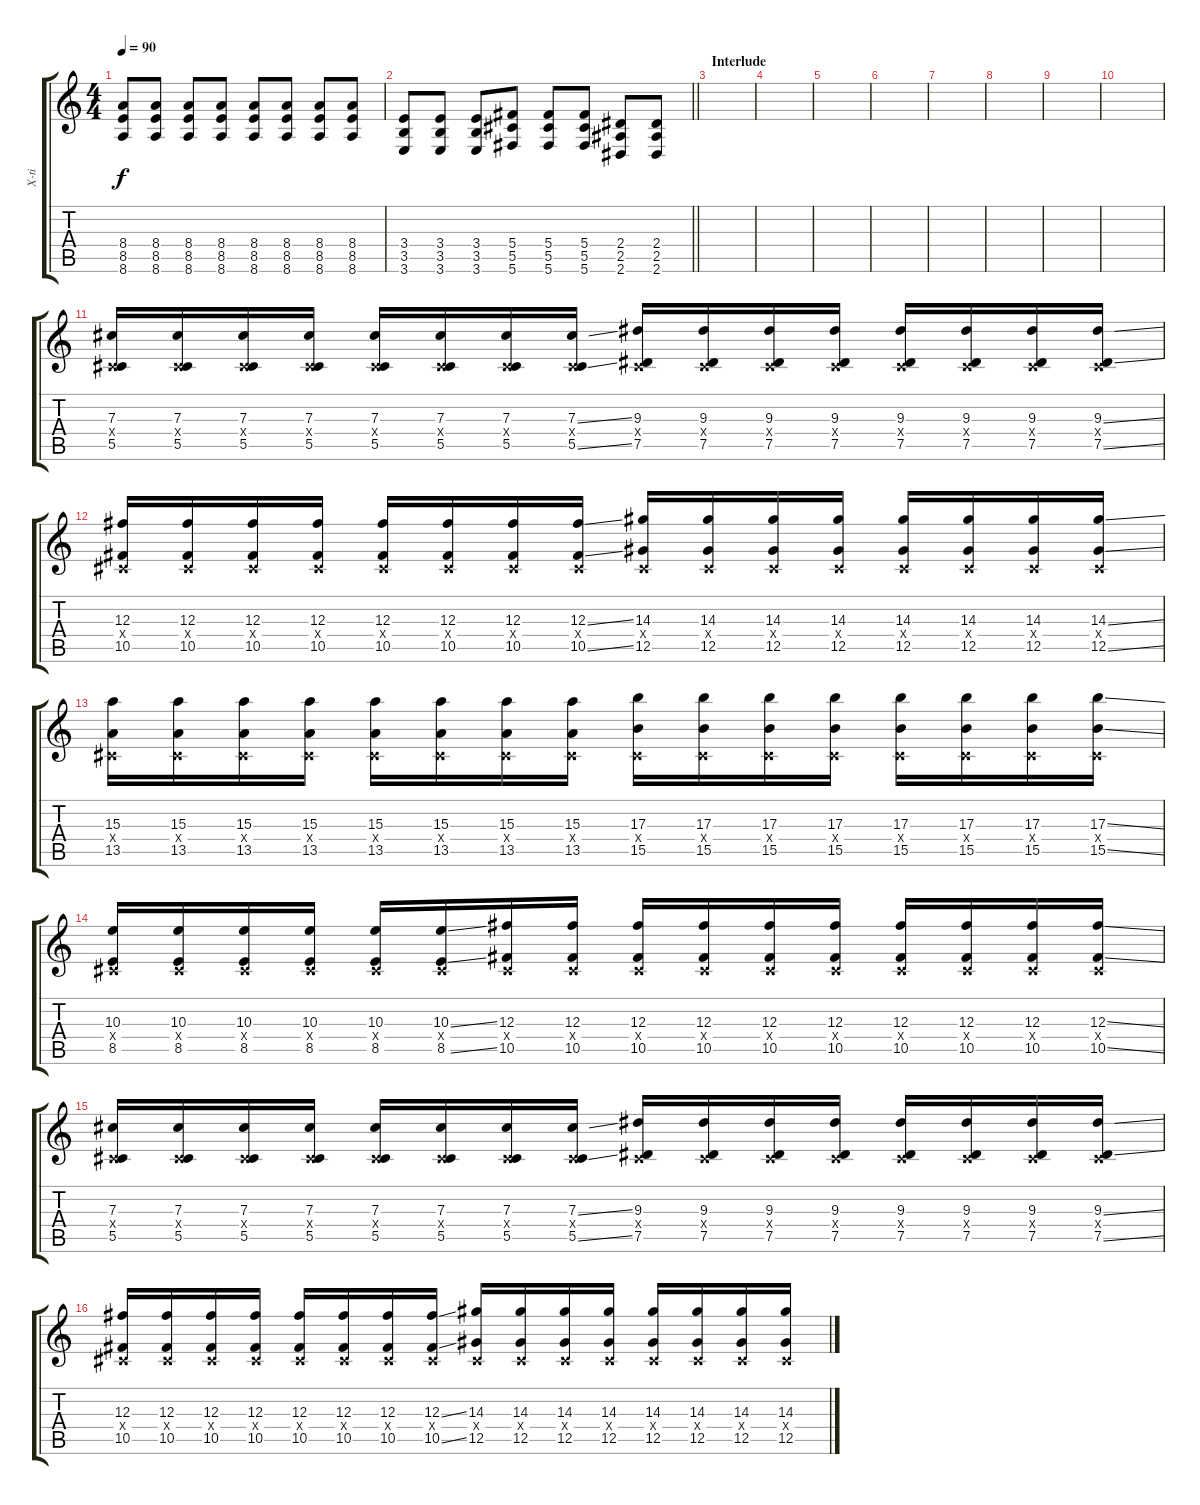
\track ("X-ti" "X-ti") {instrument distortionguitar}
\staff {score tabs}
\tuning (Eb4 Bb3 Gb3 Db3 Ab2 Db2) {hide}
\ts (4 4)
\tempo 90
\clef g2
\ks c
(8.4 8.5 8.6).8{dy f} (8.4 8.5 8.6).8 (8.4 8.5 8.6).8 (8.4 8.5 8.6).8 (8.4 8.5 8.6).8 (8.4 8.5 8.6).8 (8.4 8.5 8.6).8 (8.4 8.5 8.6).8 |
\barLineRight lightlight
(3.4 3.5 3.6).8 (3.4 3.5 3.6).8 (3.4 3.5 3.6).8 (5.4 5.5 5.6).8 (5.4 5.5 5.6).8 (5.4 5.5 5.6).8 (2.4 2.5 2.6).8 (2.4 2.5 2.6).8 |
\section ("" "Interlude")
|
|
|
|
|
|
|
|
(7.3 0.4{x} 5.5).16{balance 8} (7.3 0.4{x} 5.5).16 (7.3 0.4{x} 5.5).16 (7.3 0.4{x} 5.5).16 (7.3 0.4{x} 5.5).16 (7.3 0.4{x} 5.5).16 (7.3 0.4{x} 5.5).16 (7.3{ss} 0.4{x} 5.5{ss}).16 (9.3 0.4{x} 7.5).16 (9.3 0.4{x} 7.5).16 (9.3 0.4{x} 7.5).16 (9.3 0.4{x} 7.5).16 (9.3 0.4{x} 7.5).16 (9.3 0.4{x} 7.5).16 (9.3 0.4{x} 7.5).16 (9.3{ss} 0.4{x} 7.5{ss}).16 |
(12.3 0.4{x} 10.5).16 (12.3 0.4{x} 10.5).16 (12.3 0.4{x} 10.5).16 (12.3 0.4{x} 10.5).16 (12.3 0.4{x} 10.5).16 (12.3 0.4{x} 10.5).16 (12.3 0.4{x} 10.5).16 (12.3{ss} 0.4{x} 10.5{ss}).16 (14.3 0.4{x} 12.5).16 (14.3 0.4{x} 12.5).16 (14.3 0.4{x} 12.5).16 (14.3 0.4{x} 12.5).16 (14.3 0.4{x} 12.5).16 (14.3 0.4{x} 12.5).16 (14.3 0.4{x} 12.5).16 (14.3{ss} 0.4{x} 12.5{ss}).16 |
(15.3 0.4{x} 13.5).16 (15.3 0.4{x} 13.5).16 (15.3 0.4{x} 13.5).16 (15.3 0.4{x} 13.5).16 (15.3 0.4{x} 13.5).16 (15.3 0.4{x} 13.5).16 (15.3 0.4{x} 13.5).16 (15.3 0.4{x} 13.5).16 (17.3 0.4{x} 15.5).16 (17.3 0.4{x} 15.5).16 (17.3 0.4{x} 15.5).16 (17.3 0.4{x} 15.5).16 (17.3 0.4{x} 15.5).16 (17.3 0.4{x} 15.5).16 (17.3 0.4{x} 15.5).16 (17.3{ss} 0.4{x} 15.5{ss}).16 |
(10.3 0.4{x} 8.5).16 (10.3 0.4{x} 8.5).16 (10.3 0.4{x} 8.5).16 (10.3 0.4{x} 8.5).16 (10.3 0.4{x} 8.5).16 (10.3{ss} 0.4{x} 8.5{ss}).16 (12.3 0.4{x} 10.5).16 (12.3 0.4{x} 10.5).16 (12.3 0.4{x} 10.5).16 (12.3 0.4{x} 10.5).16 (12.3 0.4{x} 10.5).16 (12.3 0.4{x} 10.5).16 (12.3 0.4{x} 10.5).16 (12.3 0.4{x} 10.5).16 (12.3 0.4{x} 10.5).16 (12.3{ss} 0.4{x} 10.5{ss}).16 |
(7.3 0.4{x} 5.5).16 (7.3 0.4{x} 5.5).16 (7.3 0.4{x} 5.5).16 (7.3 0.4{x} 5.5).16 (7.3 0.4{x} 5.5).16 (7.3 0.4{x} 5.5).16 (7.3 0.4{x} 5.5).16 (7.3{ss} 0.4{x} 5.5{ss}).16 (9.3 0.4{x} 7.5).16 (9.3 0.4{x} 7.5).16 (9.3 0.4{x} 7.5).16 (9.3 0.4{x} 7.5).16 (9.3 0.4{x} 7.5).16 (9.3 0.4{x} 7.5).16 (9.3 0.4{x} 7.5).16 (9.3{ss} 0.4{x} 7.5{ss}).16 |
(12.3 0.4{x} 10.5).16 (12.3 0.4{x} 10.5).16 (12.3 0.4{x} 10.5).16 (12.3 0.4{x} 10.5).16 (12.3 0.4{x} 10.5).16 (12.3 0.4{x} 10.5).16 (12.3 0.4{x} 10.5).16 (12.3{ss} 0.4{x} 10.5{ss}).16 (14.3 0.4{x} 12.5).16 (14.3 0.4{x} 12.5).16 (14.3 0.4{x} 12.5).16 (14.3 0.4{x} 12.5).16 (14.3 0.4{x} 12.5).16 (14.3 0.4{x} 12.5).16 (14.3 0.4{x} 12.5).16 (14.3{ss} 0.4{x} 12.5{ss}).16
